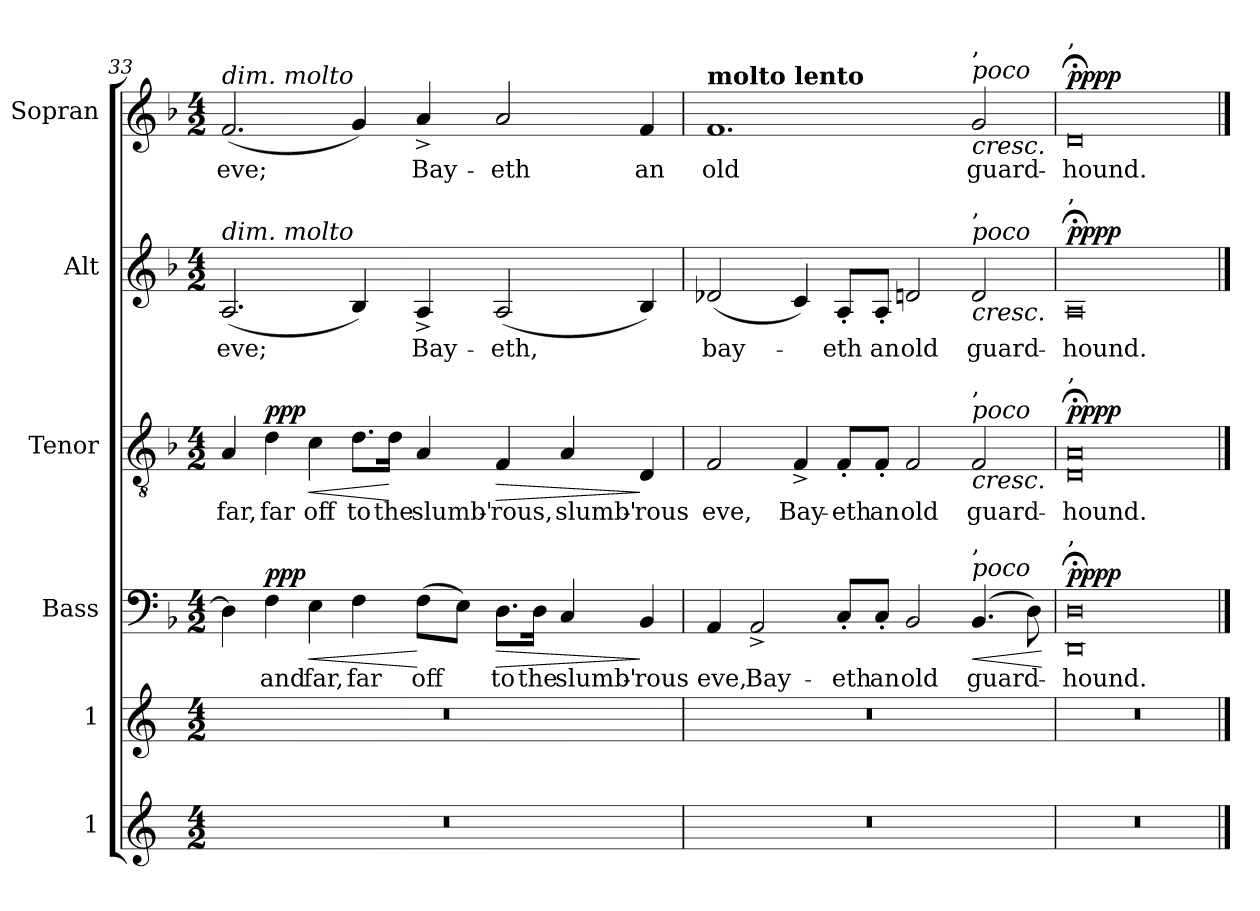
**kern	**kern	**kern	**text	**dynam	**kern	**text	**dynam	**kern	**text	**dynam	**kern	**text	**dynam
*part6	*part5	*part4	*part4	*part4	*part3	*part3	*part3	*part2	*part2	*part2	*part1	*part1	*part1
*staff6	*staff5	*staff4	*staff4	*staff4	*staff3	*staff3	*staff3	*staff2	*staff2	*staff2	*staff1	*staff1	*staff1
*I"1	*I"1	*I"Bass	*	*	*I"Tenor	*	*	*I"Alt	*	*	*I"Sopran	*	*
*	*	*I'B	*	*	*I'T	*	*	*I'A	*	*	*I'S	*	*
!!LO:LB:g=z
*clefG2	*clefG2	*clefF4	*	*	*clefGv2	*	*	*clefG2	*	*	*clefG2	*	*
*k[]	*k[]	*k[b-]	*	*	*k[b-]	*	*	*k[b-]	*	*	*k[b-]	*	*
*	*	*F:	*	*	*F:	*	*	*F:	*	*	*F:	*	*
*M4/2	*M4/2	*M4/2	*	*	*M4/2	*	*	*M4/2	*	*	*M4/2	*	*
=33	=33	=33	=33	=33	=33	=33	=33	=33	=33	=33	=33	=33	=33
!	!	!	!	!	!	!	!	!	!	!	!LO:TX:a:i:t=dim. molto	!	!
!	!	!	!	!	!	!	!	!LO:TX:a:i:t=dim. molto	!	!	!	!	!
!	!	!	!	!	!	!LO:LY:b	!	!	!LO:LY:b	!	!	!LO:LY:b	!
0r	0r	4D\]	.	.	4A/	far,	.	(<2.A/	eve;	.	(<2.f/	eve;	.
!	!	!	!LO:LY:b	!LO:HP:b	!	!LO:LY:b	!LO:HP:b	!	!	!	!	!	!
!	!	!	!	!LO:DY:n=1:b	!	!	!LO:DY:n=1:b	!	!	!	!	!	!
.	.	4F\	and	< ppp	4d\	far	< ppp	.	.	.	.	.	.
!	!	!	!LO:LY:b	!	!	!LO:LY:b	!	!	!	!	!	!	!
.	.	4E\	far,	.	4c\	off	.	.	.	.	.	.	.
!	!	!	!LO:LY:b	!	!	!LO:LY:b	!	!	!	!	!	!	!
.	.	4F\	far	.	8.d\L	to	.	4B-/)	.	.	4g/)	.	.
!	!	!	!	!	!	!LO:LY:b	!	!	!	!	!	!	!
.	.	.	.	.	16d\Jk	the	[	.	.	.	.	.	.
!	!	!	!LO:LY:b	!	!	!LO:LY:b	!	!	!LO:LY:b	!	!	!LO:LY:b	!
.	.	(>8F\L	off	[	4A/	slumb'-	.	4A^/	Bay-	.	4a^/	Bay-	.
.	.	8E\J)	.	.	.	.	.	.	.	.	.	.	.
!	!	!	!LO:LY:b	!LO:HP:b	!	!LO:LY:b	!LO:HP:b	!	!LO:LY:b	!	!	!LO:LY:b	!
.	.	8.D\L	to	>	4F/	-rous,	>	(<2A/	-eth,	.	2a/	-eth	.
!	!	!	!LO:LY:b	!	!	!	!	!	!	!	!	!	!
.	.	16D\Jk	the	.	.	.	.	.	.	.	.	.	.
!	!	!	!LO:LY:b	!	!	!LO:LY:b	!	!	!	!	!	!	!
.	.	4C/	slumb'-	.	4A/	slumb'-	.	.	.	.	.	.	.
!	!	!	!LO:LY:b	!	!	!LO:LY:b	!	!	!	!	!	!LO:LY:b	!
.	.	4BB-/	-rous	]	4D/	-rous	]	4B-/)	.	.	4f/	an	.
=34	=34	=34	=34	=34	=34	=34	=34	=34	=34	=34	=34	=34	=34
!	!	!	!	!	!	!	!	!	!	!	!LO:TX:a:B:t=molto lento	!	!
!	!	!	!LO:LY:b	!	!	!LO:LY:b	!	!	!LO:LY:b	!LO:DY:b	!	!LO:LY:b	!
!	!	!	!	!	!	!	!	!	!	!LO:DY:n=1:b	!	!	!
0r	0r	4AA/	eve,	.	2F/	eve,	.	(<2d-X/	bay-	mf p	1.f	old	.
!	!	!	!LO:LY:b	!LO:DY:b	!	!	!	!	!	!	!	!	!
!	!	!	!	!LO:DY:n=1:b	!	!	!	!	!	!	!	!	!
.	.	2AA^/	Bay-	mf p	.	.	.	.	.	.	.	.	.
!	!	!	!	!	!	!LO:LY:b	!LO:DY:b	!	!	!	!	!	!
!	!	!	!	!	!	!	!LO:DY:n=1:b	!	!	!	!	!	!
.	.	.	.	.	4F^/	Bay-	mf p	4c/)	.	.	.	.	.
!	!	!	!LO:LY:b	!	!	!LO:LY:b	!	!	!LO:LY:b	!	!	!	!
.	.	8C'/L	-eth	.	8F'/L	-eth	.	8A'/L	-eth	.	.	.	.
!	!	!	!LO:LY:b	!	!	!LO:LY:b	!	!	!LO:LY:b	!	!	!	!
.	.	8C'/J	an	.	8F'/J	an	.	8A'/J	an	.	.	.	.
!	!	!	!LO:LY:b	!	!	!LO:LY:b	!	!	!LO:LY:b	!	!	!	!
.	.	2BB-/	old	.	2F/	old	.	2dn/	old	.	.	.	.
!	!	!	!	!	!	!	!	!	!	!	!LO:TX:a:i:t=poco	!	!
!	!	!	!	!	!	!	!	!	!	!	!LO:TX:a:t=,	!	!
!	!	!	!	!	!	!	!	!LO:TX:a:i:t=poco	!	!	!	!	!
!	!	!	!	!	!	!	!	!LO:TX:a:t=,	!	!	!	!	!
!	!	!	!	!	!LO:TX:a:i:t=poco	!	!	!	!	!	!	!	!
!	!	!	!	!	!LO:TX:a:t=,	!	!	!	!	!	!	!	!
!	!	!LO:TX:a:i:t=poco	!	!	!	!	!	!	!	!	!	!	!
!	!	!LO:TX:a:t=,	!	!	!	!	!	!	!	!	!	!	!
!	!	!	!LO:LY:b	!LO:HP:b	!	!LO:LY:b	!LO:HP:b	!	!LO:LY:b	!LO:HP:b	!	!LO:LY:b	!LO:HP:b
.	.	(<4.BB-/	guard-	<	2F/	guard-	<	2d/	guard-	<	2g/	guard-	<
.	.	8D\)	.	.	.	.	.	.	.	.	.	.	.
.	.	.	.	[	.	.	.	.	.	.	.	.	.
=35	=35	=35	=35	=35	=35	=35	=35	=35	=35	=35	=35	=35	=35
!	!	!	!	!	!	!	!	!	!	!	!LO:TX:a:t=,	!	!
!	!	!	!	!	!	!	!	!LO:TX:a:t=,	!	!	!	!	!
!	!	!	!	!	!LO:TX:a:t=,	!	!	!	!	!	!	!	!
!	!	!LO:TX:a:t=,	!	!	!	!	!	!	!	!	!	!	!
!	!	!	!LO:LY:b	!LO:DY:b	!	!LO:LY:b	!	!	!LO:LY:b	!	!	!LO:LY:b	!
!	!	!	!	!LO:DY:n=1:b	!	!	!LO:DY:b	!	!	!	!	!	!
!	!	!	!	!	!	!	!LO:DY:n=1:b	!	!	!LO:DY:b	!	!	!
!	!	!	!	!	!	!	!	!	!	!LO:DY:n=1:b	!	!	!LO:DY:b
!	!	!	!	!	!	!	!	!	!	!	!	!	!LO:DY:n=1:b
0r	0r	0DD;< 0D;<	-hound.	pp pp	0D;< 0A;<	-hound.	pp pp	0A;<	-hound.	pp pp	0d;<	-hound.	pp pp
.	.	.	.	.	.	.	[	.	.	[	.	.	[
==	==	==	==	==	==	==	==	==	==	==	==	==	==
*-	*-	*-	*-	*-	*-	*-	*-	*-	*-	*-	*-	*-	*-
